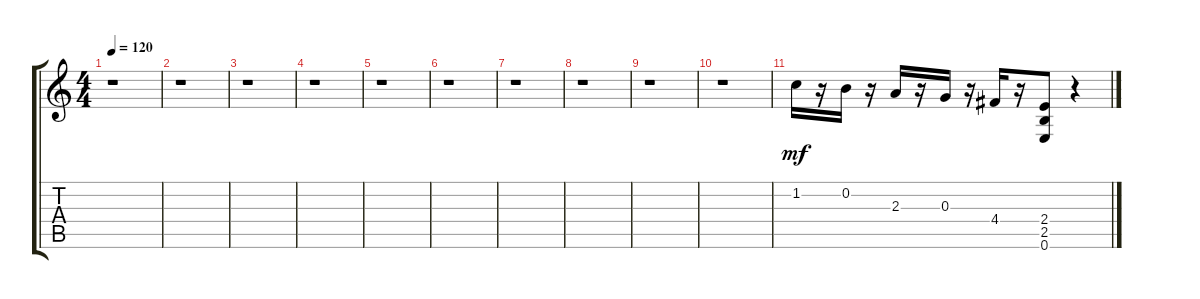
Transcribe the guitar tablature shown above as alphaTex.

\track "" {instrument distortionguitar}
\staff {score tabs}
\tuning (E4 B3 G3 D3 A2 E2) {hide}
\ts (4 4)
\tempo 120
\clef g2
\ks c
r.1{dy mf} |
r.1 |
r.1 |
r.1 |
r.1 |
r.1 |
r.1 |
r.1 |
r.1 |
r.1 |
1.2.16 r.16 0.2.16 r.16 2.3.16 r.16 0.3.16 r.16 4.4.16 r.16 (2.4 2.5 0.6).8 r.4
